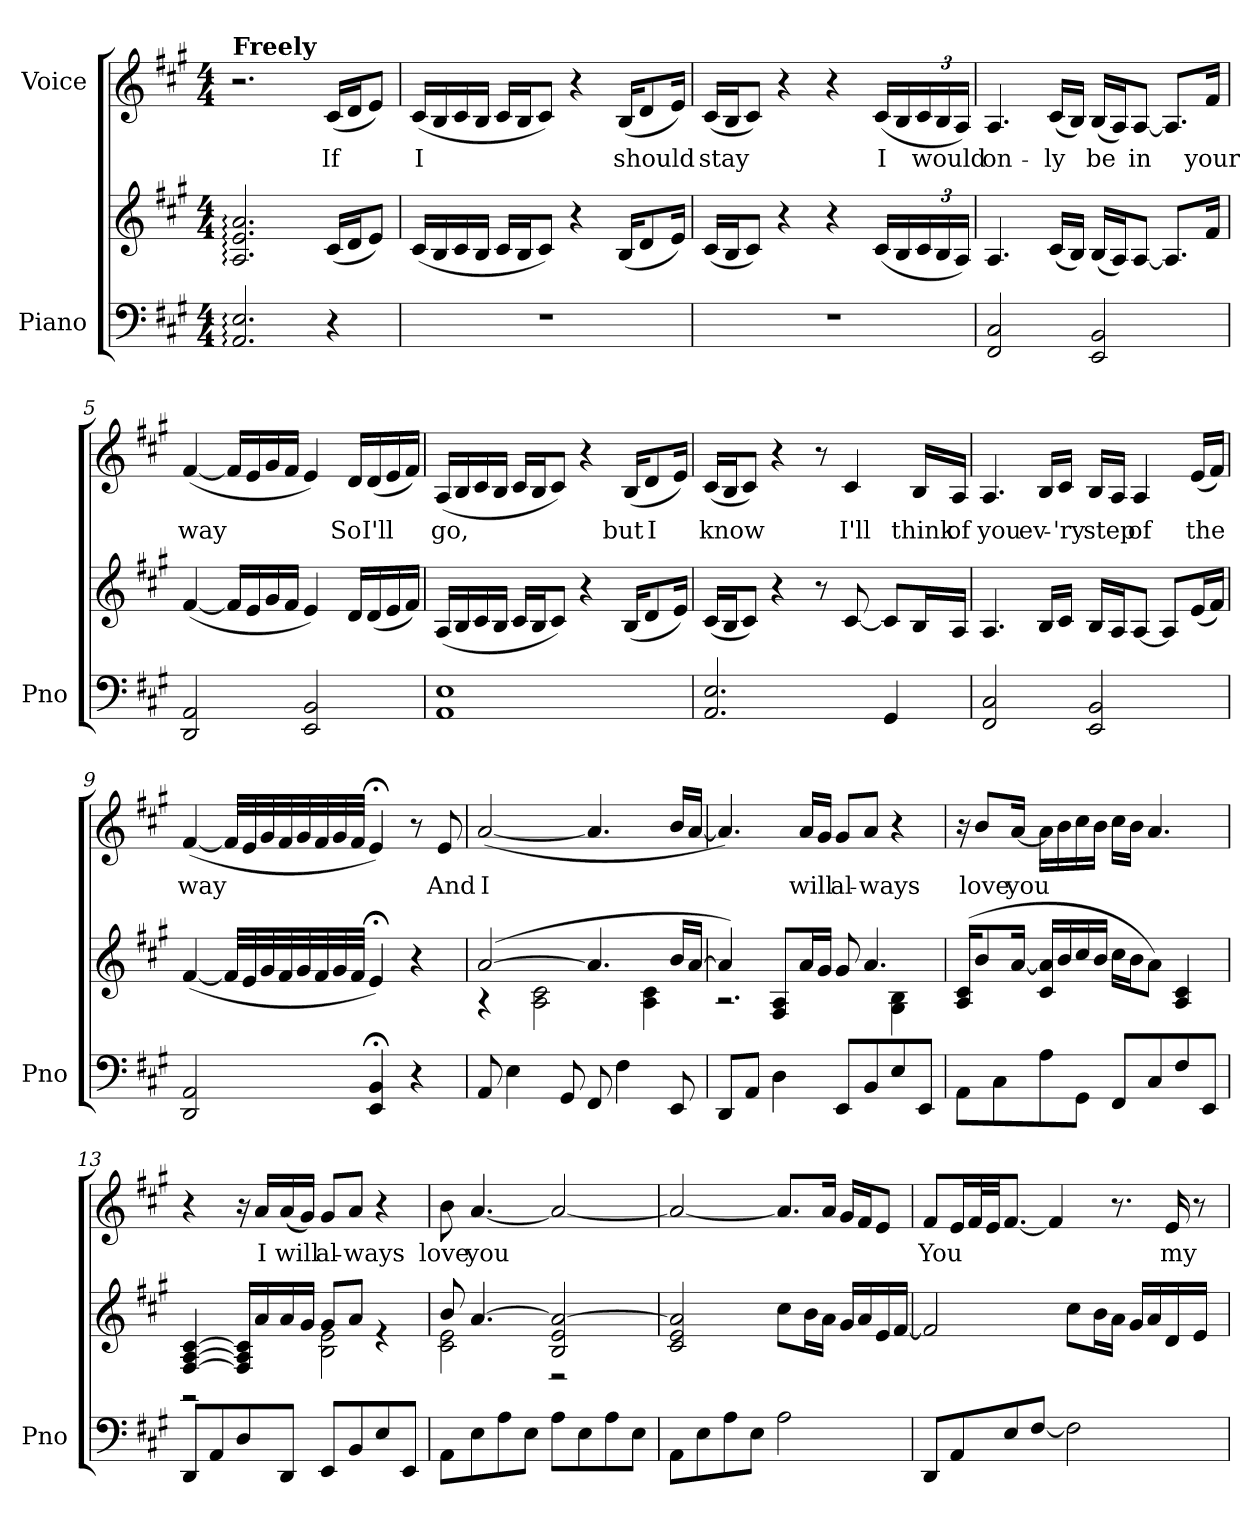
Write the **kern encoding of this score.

**kern	**kern	**kern	**text
*part2	*part2	*part1	*part1
*staff3	*staff2	*staff1	*staff1
*I"Piano	*	*I"Voice	*
*I'Pno	*	*	*
*clefF4	*clefG2	*clefG2	*
*k[f#c#g#]	*k[f#c#g#]	*k[f#c#g#]	*
*M4/4	*M4/4	*M4/4	*
=1	=1	=1	=1
!	!	!LO:TX:a:B:t=Freely	!
2.AA/: 2.E/:	2.A/: 2.e/: 2.a/:	2.r	.
!	!	!	!LO:LY:b
4r	(<16c#/LL	(<16c#/LL	If
.	16d/J	16d/J	.
.	8e/J)	8e/J)	.
=2	=2	=2	=2
!	!	!	!LO:LY:b
1r	(<16c#/LL	(<16c#/LL	I
.	16B/	16B/	.
.	16c#/	16c#/	.
.	16B/JJ	16B/JJ	.
.	16c#/LL	16c#/LL	.
.	16B/J	16B/J	.
.	8c#/J)	8c#/J)	.
.	4r	4r	.
!	!	!	!LO:LY:b
.	(<16B/KL	(<16B/KL	should
.	8d/	8d/	.
.	16e/Jk)	16e/Jk)	.
=3	=3	=3	=3
!	!	!	!LO:LY:b
1r	(<16c#/LL	(<16c#/LL	stay
.	16B/J	16B/J	.
.	8c#/J)	8c#/J)	.
.	4r	4r	.
.	4r	4r	.
!	!	!	!LO:LY:b
.	(<16c#/LL	(<16c#/LL	I
.	16B/	16B/	.
*	*Xbrackettup	*Xbrackettup	*
!	!	!	!LO:LY:b
.	24c#/	24c#/	would
.	24B/	24B/	.
.	24A/JJ)	24A/JJ)	.
!!LO:LB:g=z
=4	=4	=4	=4
!	!	!	!LO:LY:b
2FF#/ 2C#/	4.A/	4.A/	on-
!	!	!	!LO:LY:b
.	(<16c#/LL	(<16c#/LL	-ly
.	16B/JJ)	16B/JJ)	.
!	!	!	!LO:LY:b
2EE/ 2BB/	(<16B/LL	(<16B/LL	be
.	16A/J)	16A/J)	.
!	!	!	!LO:LY:b
.	[8A/J	[8A/J	in
.	8.A/L]	8.A/L]	.
!	!	!	!LO:LY:b
.	16f#/Jk	16f#/Jk	your
=5	=5	=5	=5
!	!	!	!LO:LY:b
2DD/ 2AA/	(<[4f#/	(<[4f#/	way
.	16f#/LL]	16f#/LL]	.
.	16e/	16e/	.
.	16g#/	16g#/	.
.	16f#/JJ	16f#/JJ	.
2EE/ 2BB/	4e/)	4e/)	.
!	!	!	!LO:LY:b
.	16d/LL	16d/LL	So
!	!	!	!LO:LY:b
.	(<16d/	(<16d/	I'll
.	16e/	16e/	.
.	16f#/JJ)	16f#/JJ)	.
=6	=6	=6	=6
!	!	!	!LO:LY:b
1AA 1E	(<16A/LL	(<16A/LL	go,
.	16B/	16B/	.
.	16c#/	16c#/	.
.	16B/JJ	16B/JJ	.
.	16c#/LL	16c#/LL	.
.	16B/J	16B/J	.
.	8c#/J)	8c#/J)	.
.	4r	4r	.
!	!	!	!LO:LY:b
.	(<16B/KL	(<16B/KL	but
!	!	!	!LO:LY:b
.	8d/	8d/	I
.	16e/Jk)	16e/Jk)	.
!!LO:LB:g=z
=7	=7	=7	=7
!	!	!	!LO:LY:b
2.AA/ 2.E/	(<16c#/LL	(<16c#/LL	know
.	16B/J	16B/J	.
.	8c#/J)	8c#/J)	.
.	4r	4r	.
.	8r	8r	.
!	!	!	!LO:LY:b
.	[8c#/	4c#/	I'll
4GG#/	8c#/L]	.	.
!	!	!	!LO:LY:b
.	16B/L	16B/LL	think
!	!	!	!LO:LY:b
.	16A/JJ	16A/JJ	of
=8	=8	=8	=8
!	!	!	!LO:LY:b
2FF#/ 2C#/	4.A/	4.A/	you
!	!	!	!LO:LY:b
.	16B/LL	16B/LL	ev-
!	!	!	!LO:LY:b
.	16c#/JJ	16c#/JJ	-'ry
!	!	!	!LO:LY:b
2EE/ 2BB/	16B/LL	16B/LL	step
.	16A/J	16A/JJ	.
!	!	!	!LO:LY:b
.	[8A/J	4A/	of
.	8A/L]	.	.
!	!	!	!LO:LY:b
.	(<16e/L	(<16e/LL	the
.	16f#/JJ)	16f#/JJ)	.
=9	=9	=9	=9
!	!	!	!LO:LY:b
2DD/ 2AA/	(<[4f#/	(<[4f#/	way
.	32f#/LLL]	32f#/LLL]	.
.	32e/	32e/	.
.	32g#/	32g#/	.
.	32f#/	32f#/	.
.	32g#/	32g#/	.
.	32f#/	32f#/	.
.	32g#/	32g#/	.
.	32f#/JJJ	32f#/JJJ	.
4EE/;< 4BB/;<	4e;</)	4e;</)	.
4r	4r	8r	.
!	!	!	!LO:LY:b
.	.	8e/	And
!!LO:PB:g=z
=10	=10	=10	=10
*	*	*MM60	*
*	*^	*	*
!	!	!	!	!LO:LY:b
8AA/	(>[2a/	4r	(<[2a/	I
4E\	.	.	.	.
.	.	2A\ 2c#\	.	.
8GG#/	.	.	.	.
8FF#/	4.a/]	.	4.a/]	.
4F#\	.	.	.	.
.	.	4A\ 4c#\	.	.
8EE/	16b/LL	.	16b/LL	.
.	[16a/JJ	.	[16a/JJ	.
=11	=11	=11	=11	=11
8DD/L	4a/])	2.r	4.a/])	.
8AA/J	.	.	.	.
4D\	8F#/ 8A/L	.	.	.
!	!	!	!	!LO:LY:b
.	16a/L	.	16a/LL	will
.	16g#/JJ	.	16g#/JJ	.
!	!	!	!	!LO:LY:b
8EE/L	8g#/	.	8g#/L	al-
!	!	!	!	!LO:LY:b
8BB/	4.a/	.	8a/J	-ways
8E/	.	4G#\ 4B\	4r	.
8EE/J	.	.	.	.
*	*v	*v	*	*
=12	=12	=12	=12
8AA\L	(>16A/ 16c#/KL	16r	.
!	!	!	!LO:LY:b
.	8b/	8b/L	love
8C#\	.	.	.
!	!	!	!LO:LY:b
.	[16a/Jk	[16a/Jk	you
8A\	16c#/ 16a/]LL	16a\LL]	.
.	16b/	16b\	.
8GG#\J	16cc#/	16cc#\	.
.	16b/JJ	16b\JJ	.
8FF#/L	16cc#\LL	16cc#\LL	.
.	16b\J	16b\JJ	.
8C#/	8a\J)	4.a/	.
8F#/	4A/ 4c#/	.	.
8EE/J	.	.	.
!!LO:LB:g=z
=13	=13	=13	=13
*	*^	*	*
8DD/L	[4F#/ [4A/ [4c#/	2r	4r	.
8AA/	.	.	.	.
8D/	16F#/] 16A/] 16c#/]LL	.	16r	.
!	!	!	!	!LO:LY:b
.	16a/	.	16a/LL	I
!	!	!	!	!LO:LY:b
8DD/J	16a/	.	(<16a/	will
.	16g#/JJ	.	16g#/JJ)	.
!	!	!	!	!LO:LY:b
8EE/L	8g#/L	2B\ 2e\	8g#/L	al-
!	!	!	!	!LO:LY:b
8BB/	8a/J	.	8a/J	-ways
8E/	4re	.	4r	.
8EE/J	.	.	.	.
=14	=14	=14	=14	=14
!	!	!	!	!LO:LY:b
8AA\L	8b/	2c#\ 2e\	8b\	love
!	!	!	!	!LO:LY:b
8E\	[4.a/	.	[4.a/	you
8A\	.	.	.	.
8E\J	.	.	.	.
8A\L	2B/ 2e/ 2a/_	2r	2a/_	.
8E\	.	.	.	.
8A\	.	.	.	.
8E\J	.	.	.	.
*	*v	*v	*	*
=15	=15	=15	=15
8AA\L	2c#/ 2e/ 2a/]	2a/_	.
8E\	.	.	.
8A\	.	.	.
8E\J	.	.	.
2A\	8cc#\L	8.a/L]	.
.	16b\L	.	.
.	16a\JJ	16a/Jk	.
.	16g#/LL	16g#/LL	.
.	16a/	16f#/J	.
.	16e/	8e/J	.
.	[16f#/JJ	.	.
!!LO:LB:g=z
=16	=16	=16	=16
!	!	!	!LO:LY:b
8DD/L	2f#/]	8f#/L	You
8AA/	.	16e/L	.
.	.	32f#/L	.
.	.	32e/JJ	.
8E/	.	[8.f#/J	.
[8F#/J	.	.	.
.	.	4f#/]	.
2F#\]	8cc#\L	.	.
.	16b\L	.	.
.	16a\JJ	8.r	.
.	16g#/LL	.	.
.	16a/	.	.
!	!	!	!LO:LY:b
.	16d/	16e/	my
.	16e/JJ	8r	.
16ryy	16ryy	.	.
=	=	=	=
*-	*-	*-	*-
